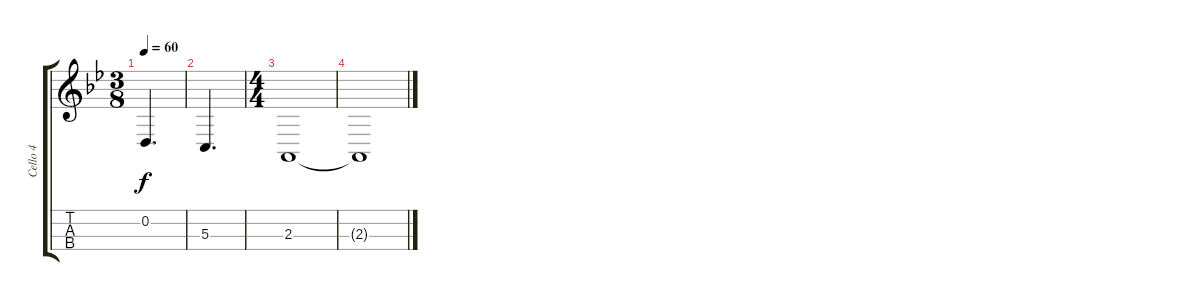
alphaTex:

\track ("Cello 4" "Cello 4") {instrument cello}
\staff {score tabs}
\tuning (A3 D3 G2 C2) {hide}
\ts (3 8)
\tempo 60
\clef g2
\ks bb
0.2.4{d dy f} |
5.3.4{d} |
\ts (4 4)
2.3.1{volume 2} |
2.3{t}.1
